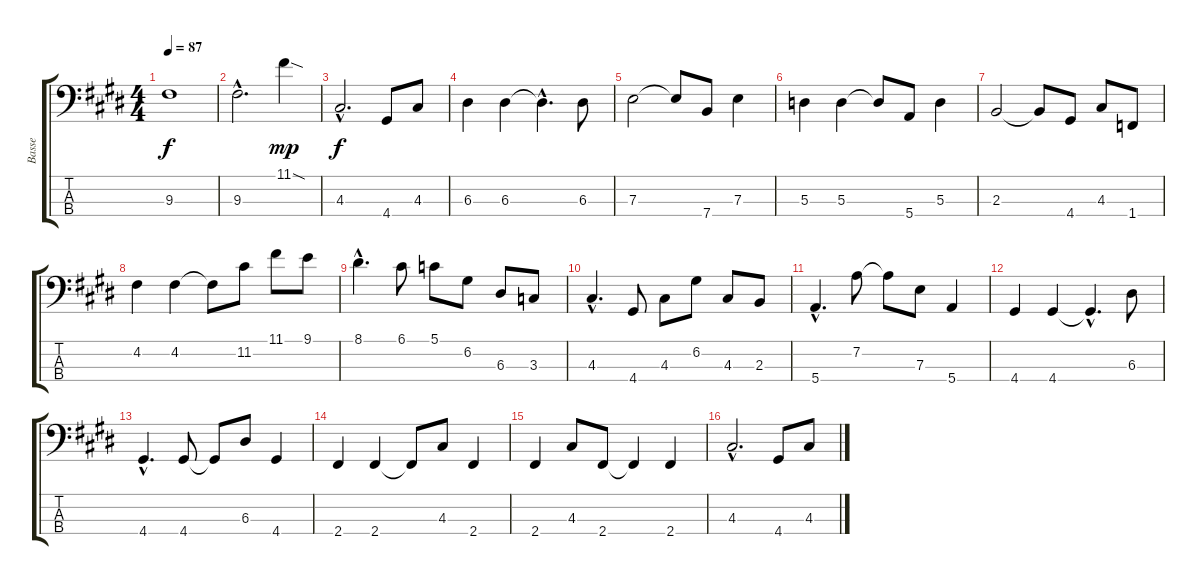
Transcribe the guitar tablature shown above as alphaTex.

\track ("Basse" "Basse") {instrument electricbasspick}
\staff {score tabs}
\tuning (G2 D2 A1 E1) {hide}
\ts (4 4)
\tempo 87
\clef f4
\ks e
9.3.1{dy f} |
9.3{hac}.2{d} 11.1{sod}.4{dy mp} |
4.3{hac}.2{d dy f} 4.4.8 4.3.8 |
6.3.4 6.3.4 6.3{hac t}.4{d} 6.3.8 |
7.3.2 7.3{t}.8 7.4.8 7.3.4 |
5.3.4 5.3.4 5.3{t}.8 5.4.8 5.3.4 |
2.3.2 2.3{t}.8 4.4.8 4.3.8 1.4.8 |
4.2.4 4.2.4 4.2{t}.8 11.2.8 11.1.8 9.1.8 |
8.1{hac}.4{d} 6.1.8 5.1.8 6.2.8 6.3.8 3.3.8 |
4.3{hac}.4{d} 4.4.8 4.3.8 6.2.8 4.3.8 2.3.8 |
5.4{hac}.4{d} 7.2.8 7.2{t}.8 7.3.8 5.4.4 |
4.4.4 4.4.4 4.4{hac t}.4{d} 6.3.8 |
4.4{hac}.4{d} 4.4.8 4.4{t}.8 6.3.8 4.4.4 |
2.4.4 2.4.4 2.4{t}.8 4.3.8 2.4.4 |
2.4.4 4.3.8 2.4.8 2.4{t}.4 2.4.4 |
4.3{hac}.2{d} 4.4.8 4.3.8
